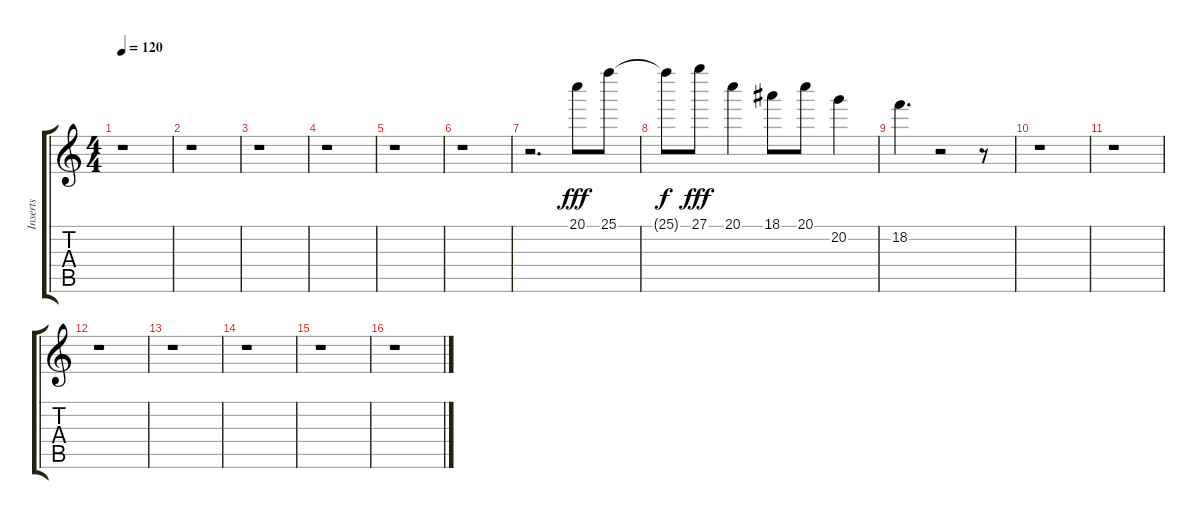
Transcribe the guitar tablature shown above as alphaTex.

\track ("Inserts" "Inserts") {instrument electricguitarclean}
\staff {score tabs}
\tuning (E4 B3 G3 D3 A2 E2) {hide}
\ts (4 4)
\tempo 120
\clef g2
\ks c
r.1{dy f} |
r.1 |
r.1 |
r.1 |
r.1 |
r.1 |
r.2{d} 20.1.8{dy fff instrument celesta} 25.1.8 |
25.1{t}.8{dy f} 27.1.8{dy fff} 20.1.4 18.1.8 20.1.8 20.2.4 |
18.2.4{d} r.2 r.8 |
r.1 |
r.1 |
r.1 |
r.1 |
r.1 |
r.1 |
r.1
